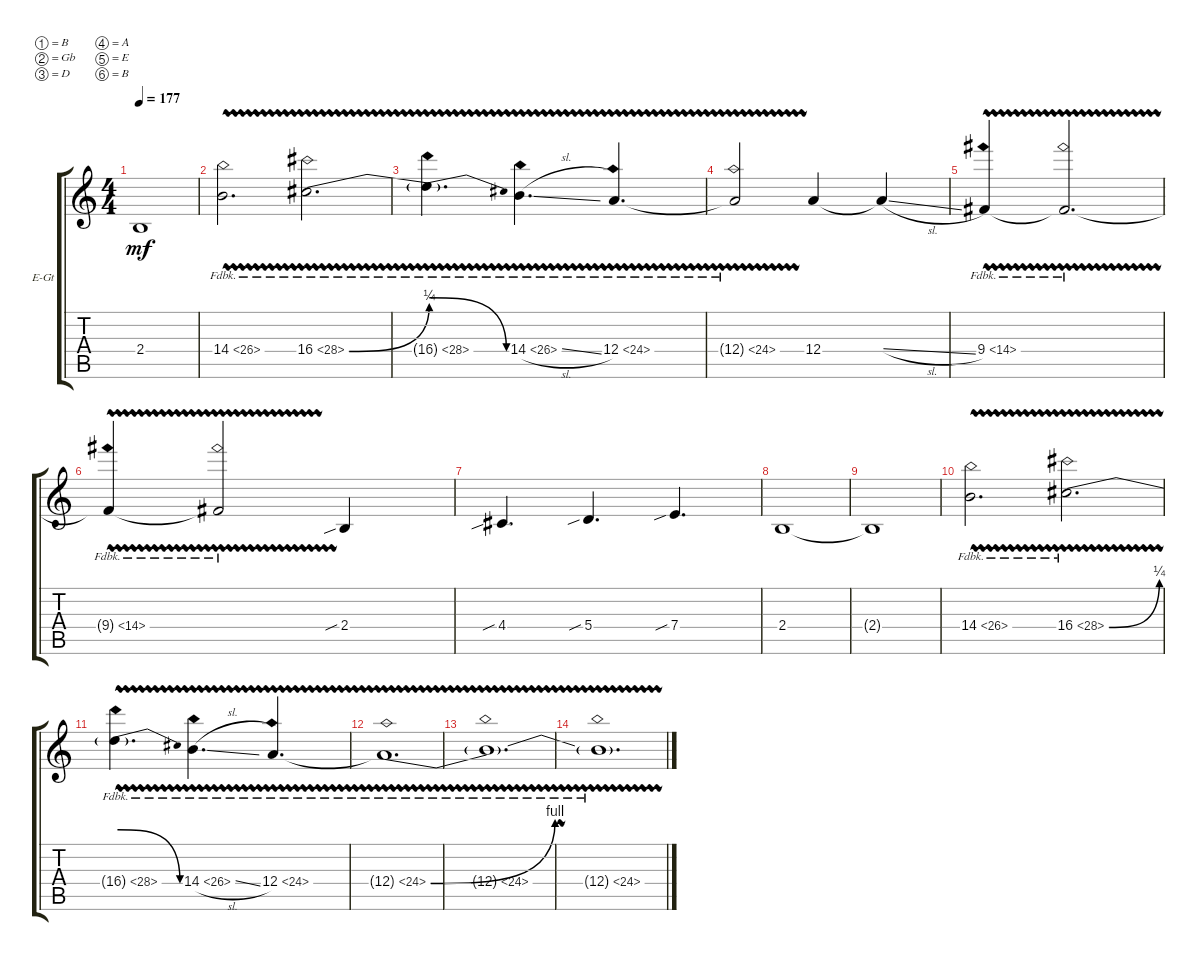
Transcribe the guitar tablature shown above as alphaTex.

\defaultSystemsLayout 4
\bracketExtendMode groupsimilarinstruments
\firstSystemTrackNameOrientation horizontal
\otherSystemsTrackNameOrientation horizontal
\track ("Kenny Hickey" "E-Gt") {instrument acousticgrandpiano}
\staff {score tabs}
\tuning (B3 Gb3 D3 A2 E2 B1)
\displaytranspose 12
\ts (4 4)
\tempo 177
\clef g2
\ks c
2.4{t}.1{dy mf} |
14.4{fh 12 vw}.2{d} 16.4{be (bend 0 0 30.599999999999998 1) fh 12 vw}.2{d} |
16.4{be (release 0 2 15 0) fh 12 vw t}.4{d} 14.4{fh 12 vw sl}.4{d} 12.4{fh 12 vw}.4{d} |
12.4{fh 12 vw t}.2 12.4.4 12.4{sl t}.4 |
9.4{fh 5 vw}.4 9.4{fh 5 vw t}.2{d} |
9.4{fh 5 vw t}.4 9.4{fh 5 vw t}.2 2.4{sib}.4 |
4.4{sib}.4{d} 5.4{sib}.4{d} 7.4{sib}.4{d} |
2.4.1 |
2.4{t}.1 |
14.4{fh 12 vw}.2{d} 16.4{be (bend 0 0 30.599999999999998 1) fh 12 vw}.2{d} |
16.4{be (release 0 2 15 0) fh 12 vw t}.4{d} 14.4{fh 12 vw sl}.4{d} 12.4{fh 12 vw}.4{d} |
12.4{be (bend 0 0 15 4) fh 12 vw t}.1{d} |
12.4{fh 12 vw t}.1{d} |
12.4{fh 12 vw t}.1{d}
